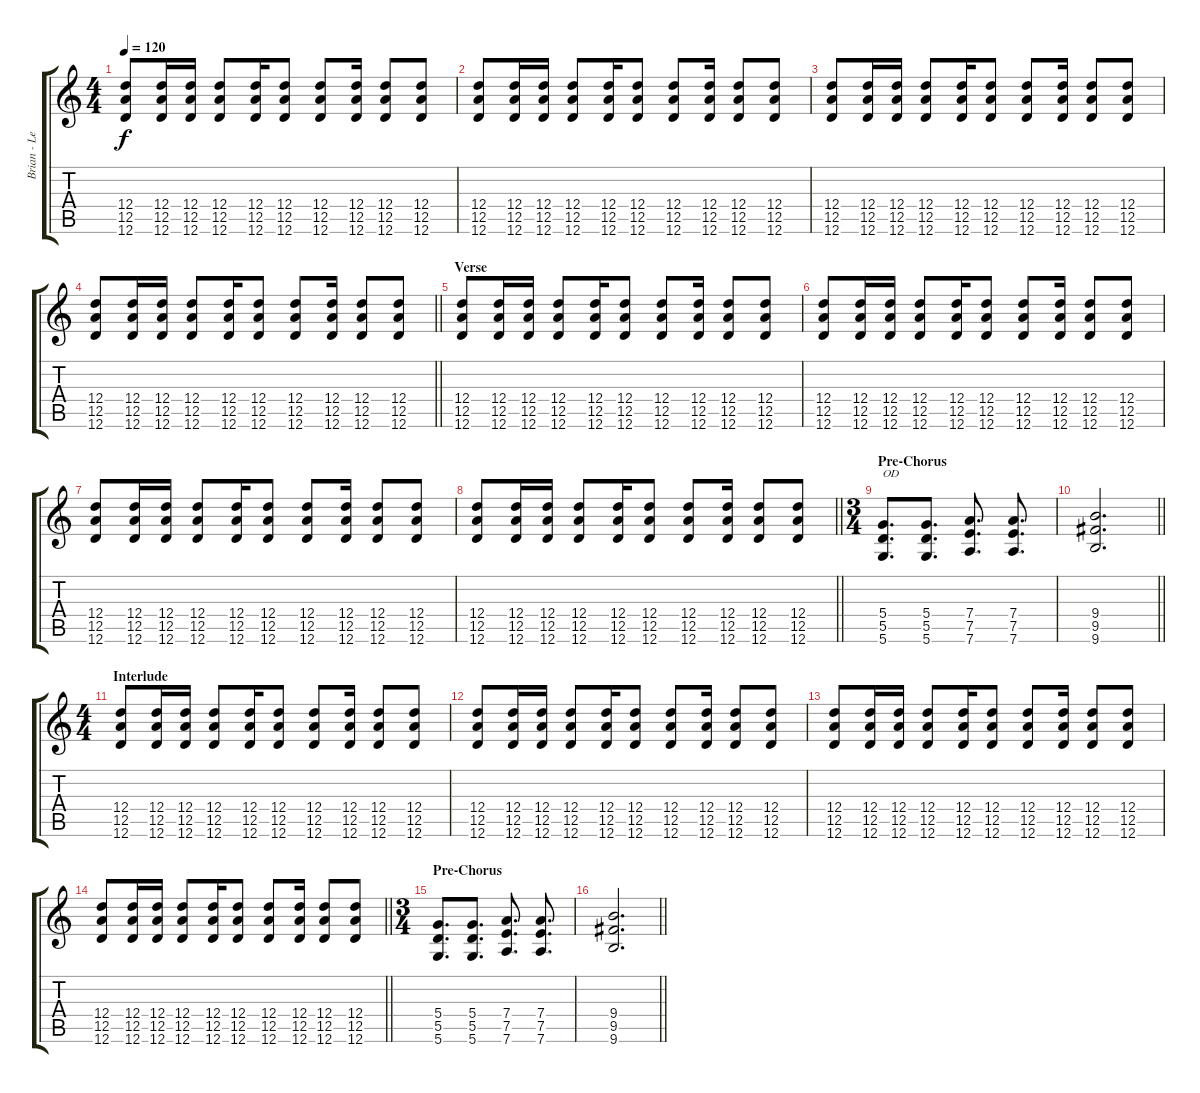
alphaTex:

\track ("Brian - Lead Guitar" "Brian - Le") {instrument electricguitarjazz}
\staff {score tabs}
\tuning (E4 B3 G3 D3 A2 D2) {hide}
\ts (4 4)
\tempo 120
\clef g2
\ks c
(12.4 12.5 12.6).8{dy f} (12.4 12.5 12.6).16 (12.4 12.5 12.6).16 (12.4 12.5 12.6).8 (12.4 12.5 12.6).16 (12.4 12.5 12.6).8 (12.4 12.5 12.6).8 (12.4 12.5 12.6).16 (12.4 12.5 12.6).8 (12.4 12.5 12.6).8 |
(12.4 12.5 12.6).8 (12.4 12.5 12.6).16 (12.4 12.5 12.6).16 (12.4 12.5 12.6).8 (12.4 12.5 12.6).16 (12.4 12.5 12.6).8 (12.4 12.5 12.6).8 (12.4 12.5 12.6).16 (12.4 12.5 12.6).8 (12.4 12.5 12.6).8 |
(12.4 12.5 12.6).8 (12.4 12.5 12.6).16 (12.4 12.5 12.6).16 (12.4 12.5 12.6).8 (12.4 12.5 12.6).16 (12.4 12.5 12.6).8 (12.4 12.5 12.6).8 (12.4 12.5 12.6).16 (12.4 12.5 12.6).8 (12.4 12.5 12.6).8 |
\barLineRight lightlight
(12.4 12.5 12.6).8 (12.4 12.5 12.6).16 (12.4 12.5 12.6).16 (12.4 12.5 12.6).8 (12.4 12.5 12.6).16 (12.4 12.5 12.6).8 (12.4 12.5 12.6).8 (12.4 12.5 12.6).16 (12.4 12.5 12.6).8 (12.4 12.5 12.6).8 |
\section ("" "Verse")
(12.4 12.5 12.6).8 (12.4 12.5 12.6).16 (12.4 12.5 12.6).16 (12.4 12.5 12.6).8 (12.4 12.5 12.6).16 (12.4 12.5 12.6).8 (12.4 12.5 12.6).8 (12.4 12.5 12.6).16 (12.4 12.5 12.6).8 (12.4 12.5 12.6).8 |
(12.4 12.5 12.6).8 (12.4 12.5 12.6).16 (12.4 12.5 12.6).16 (12.4 12.5 12.6).8 (12.4 12.5 12.6).16 (12.4 12.5 12.6).8 (12.4 12.5 12.6).8 (12.4 12.5 12.6).16 (12.4 12.5 12.6).8 (12.4 12.5 12.6).8 |
(12.4 12.5 12.6).8 (12.4 12.5 12.6).16 (12.4 12.5 12.6).16 (12.4 12.5 12.6).8 (12.4 12.5 12.6).16 (12.4 12.5 12.6).8 (12.4 12.5 12.6).8 (12.4 12.5 12.6).16 (12.4 12.5 12.6).8 (12.4 12.5 12.6).8 |
\barLineRight lightlight
(12.4 12.5 12.6).8 (12.4 12.5 12.6).16 (12.4 12.5 12.6).16 (12.4 12.5 12.6).8 (12.4 12.5 12.6).16 (12.4 12.5 12.6).8 (12.4 12.5 12.6).8 (12.4 12.5 12.6).16 (12.4 12.5 12.6).8 (12.4 12.5 12.6).8 |
\ts (3 4)
\section ("" "Pre-Chorus")
(5.4 5.5 5.6).8{d txt "OD" volume 12 instrument electricguitarjazz} (5.4 5.5 5.6).8{d} (7.4 7.5 7.6).8{d} (7.4 7.5 7.6).8{d} |
\barLineRight lightlight
(9.4 9.5 9.6).2{d} |
\ts (4 4)
\section ("" "Interlude")
(12.4 12.5 12.6).8 (12.4 12.5 12.6).16 (12.4 12.5 12.6).16 (12.4 12.5 12.6).8 (12.4 12.5 12.6).16 (12.4 12.5 12.6).8 (12.4 12.5 12.6).8 (12.4 12.5 12.6).16 (12.4 12.5 12.6).8 (12.4 12.5 12.6).8 |
(12.4 12.5 12.6).8 (12.4 12.5 12.6).16 (12.4 12.5 12.6).16 (12.4 12.5 12.6).8 (12.4 12.5 12.6).16 (12.4 12.5 12.6).8 (12.4 12.5 12.6).8 (12.4 12.5 12.6).16 (12.4 12.5 12.6).8 (12.4 12.5 12.6).8 |
(12.4 12.5 12.6).8 (12.4 12.5 12.6).16 (12.4 12.5 12.6).16 (12.4 12.5 12.6).8 (12.4 12.5 12.6).16 (12.4 12.5 12.6).8 (12.4 12.5 12.6).8 (12.4 12.5 12.6).16 (12.4 12.5 12.6).8 (12.4 12.5 12.6).8 |
\barLineRight lightlight
(12.4 12.5 12.6).8 (12.4 12.5 12.6).16 (12.4 12.5 12.6).16 (12.4 12.5 12.6).8 (12.4 12.5 12.6).16 (12.4 12.5 12.6).8 (12.4 12.5 12.6).8 (12.4 12.5 12.6).16 (12.4 12.5 12.6).8 (12.4 12.5 12.6).8 |
\ts (3 4)
\section ("" "Pre-Chorus")
(5.4 5.5 5.6).8{d volume 12} (5.4 5.5 5.6).8{d} (7.4 7.5 7.6).8{d} (7.4 7.5 7.6).8{d} |
\barLineRight lightlight
(9.4 9.5 9.6).2{d}
